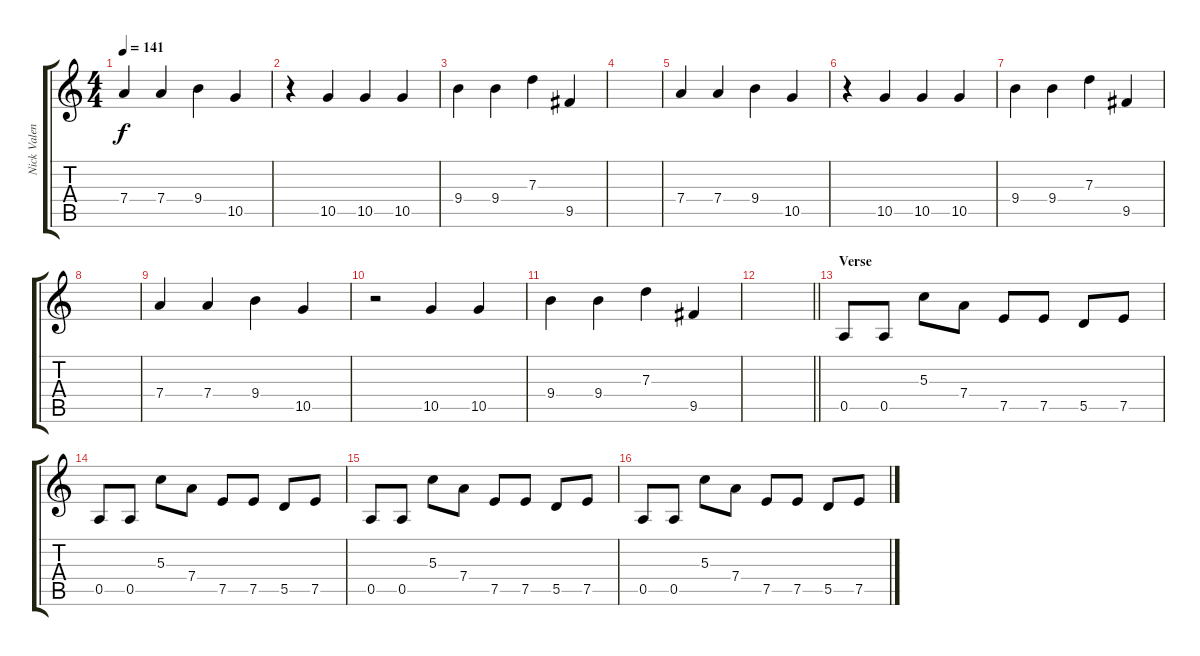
\track ("Nick Valensi - Lead Guitar" "Nick Valen") {instrument overdrivenguitar}
\staff {score tabs}
\tuning (E4 B3 G3 D3 A2 E2) {hide}
\ts (4 4)
\tempo 141
\clef g2
\ks c
7.4.4{dy f} 7.4.4 9.4.4 10.5.4 |
r.4 10.5.4 10.5.4 10.5.4 |
9.4.4 9.4.4 7.3.4 9.5.4 |
|
7.4.4 7.4.4 9.4.4 10.5.4 |
r.4 10.5.4 10.5.4 10.5.4 |
9.4.4 9.4.4 7.3.4 9.5.4 |
|
7.4.4 7.4.4 9.4.4 10.5.4 |
r.2 10.5.4 10.5.4 |
9.4.4 9.4.4 7.3.4 9.5.4 |
\barLineRight lightlight
|
\section ("" "Verse")
0.5.8 0.5.8 5.3.8 7.4.8 7.5.8 7.5.8 5.5.8 7.5.8 |
0.5.8 0.5.8 5.3.8 7.4.8 7.5.8 7.5.8 5.5.8 7.5.8 |
0.5.8 0.5.8 5.3.8 7.4.8 7.5.8 7.5.8 5.5.8 7.5.8 |
0.5.8 0.5.8 5.3.8 7.4.8 7.5.8 7.5.8 5.5.8 7.5.8
